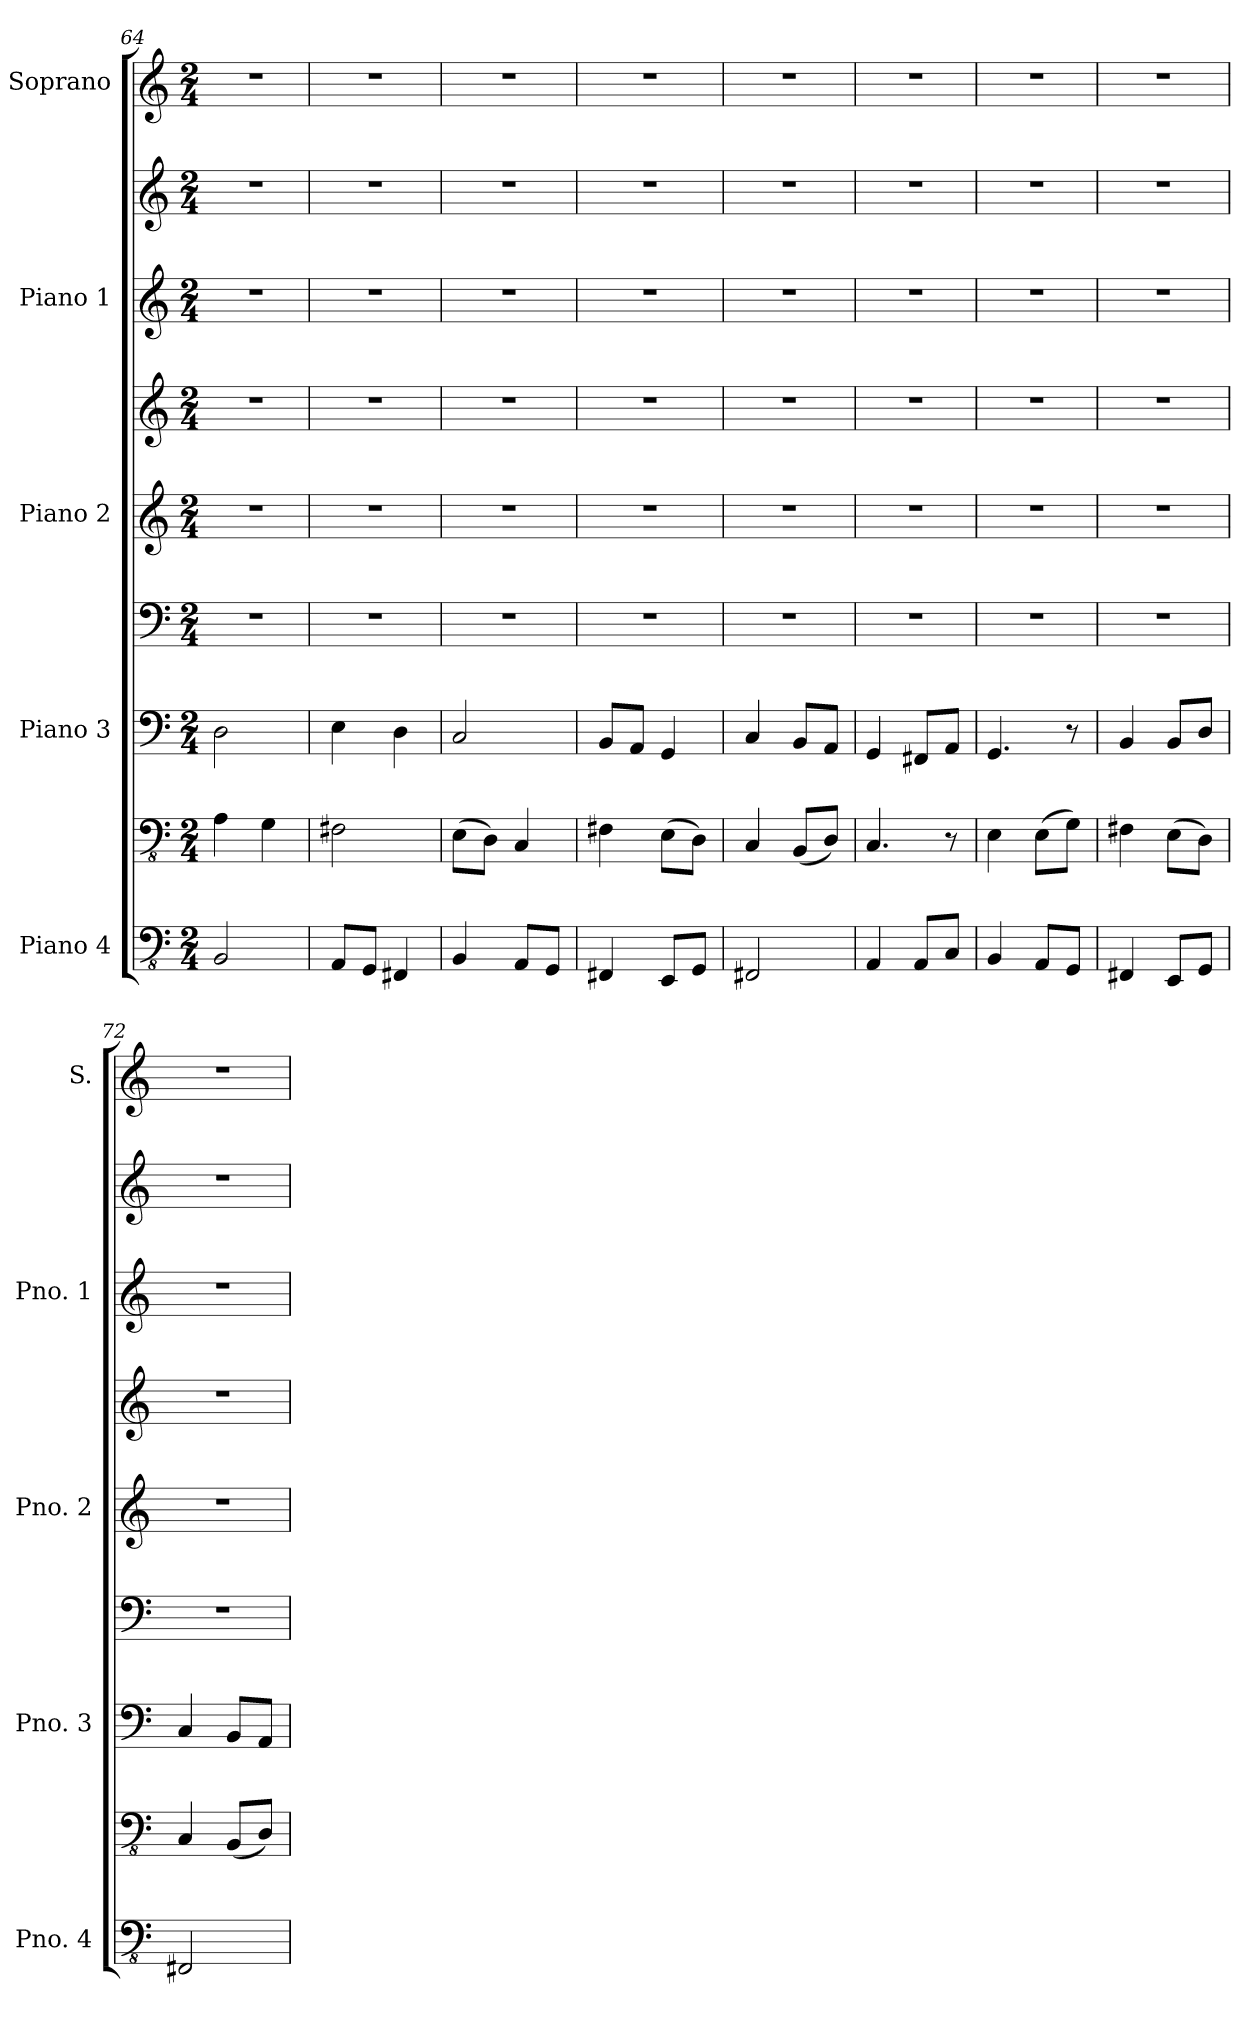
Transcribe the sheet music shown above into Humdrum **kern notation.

**kern	**kern	**kern	**kern	**kern	**kern	**kern	**kern	**kern
*part5	*part5	*part4	*part4	*part3	*part3	*part2	*part2	*part1
*staff9	*staff8	*staff7	*staff6	*staff5	*staff4	*staff3	*staff2	*staff1
*I"Piano 4	*	*I"Piano 3	*	*I"Piano 2	*	*I"Piano 1	*	*I"Soprano
*I'Pno. 4	*	*I'Pno. 3	*	*I'Pno. 2	*	*I'Pno. 1	*	*I'S.
*clefFv4	*clefFv4	*clefF4	*clefF4	*clefG2	*clefG2	*clefG2	*clefG2	*clefG2
*k[]	*k[]	*k[]	*k[]	*k[]	*k[]	*k[]	*k[]	*k[]
*M2/4	*M2/4	*M2/4	*M2/4	*M2/4	*M2/4	*M2/4	*M2/4	*M2/4
=64	=64	=64	=64	=64	=64	=64	=64	=64
2BBB/	4AA\	2D\	2r	2r	2r	2r	2r	2r
.	4GG\	.	.	.	.	.	.	.
=65	=65	=65	=65	=65	=65	=65	=65	=65
8AAA/L	2FF#X\	4E\	2r	2r	2r	2r	2r	2r
8GGG/J	.	.	.	.	.	.	.	.
4FFF#X/	.	4D\	.	.	.	.	.	.
=66	=66	=66	=66	=66	=66	=66	=66	=66
4BBB/	(>8EE\L	2C/	2r	2r	2r	2r	2r	2r
.	8DD\J)	.	.	.	.	.	.	.
8AAA/L	4CC/	.	.	.	.	.	.	.
8GGG/J	.	.	.	.	.	.	.	.
=67	=67	=67	=67	=67	=67	=67	=67	=67
4FFF#X/	4FF#X\	8BB/L	2r	2r	2r	2r	2r	2r
.	.	8AA/J	.	.	.	.	.	.
8EEE/L	(>8EE\L	4GG/	.	.	.	.	.	.
8GGG/J	8DD\J)	.	.	.	.	.	.	.
=68	=68	=68	=68	=68	=68	=68	=68	=68
2FFF#X/	4CC/	4C/	2r	2r	2r	2r	2r	2r
.	(<8BBB/L	8BB/L	.	.	.	.	.	.
.	8DD/J)	8AA/J	.	.	.	.	.	.
=69	=69	=69	=69	=69	=69	=69	=69	=69
4AAA/	4.CC/	4GG/	2r	2r	2r	2r	2r	2r
8AAA/L	.	8FF#X/L	.	.	.	.	.	.
8CC/J	8r	8AA/J	.	.	.	.	.	.
=70	=70	=70	=70	=70	=70	=70	=70	=70
4BBB/	4EE\	4.GG/	2r	2r	2r	2r	2r	2r
8AAA/L	(>8EE\L	.	.	.	.	.	.	.
8GGG/J	8GG\J)	8r	.	.	.	.	.	.
=71	=71	=71	=71	=71	=71	=71	=71	=71
4FFF#X/	4FF#X\	4BB/	2r	2r	2r	2r	2r	2r
8EEE/L	(>8EE\L	8BB/L	.	.	.	.	.	.
8GGG/J	8DD\J)	8D/J	.	.	.	.	.	.
!!LO:PB:g=z
=72	=72	=72	=72	=72	=72	=72	=72	=72
2FFF#X/	4CC/	4C/	2r	2r	2r	2r	2r	2r
.	(<8BBB/L	8BB/L	.	.	.	.	.	.
.	8DD/J)	8AA/J	.	.	.	.	.	.
=	=	=	=	=	=	=	=	=
*-	*-	*-	*-	*-	*-	*-	*-	*-
